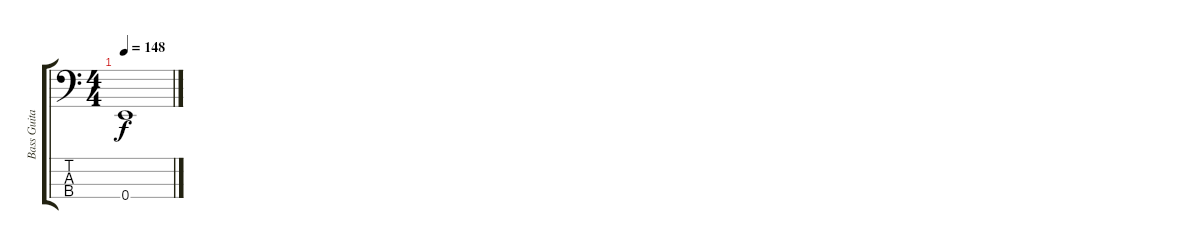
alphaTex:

\track ("Bass Guitar" "Bass Guita") {instrument electricbassfinger}
\staff {score tabs}
\tuning (G2 D2 A1 E1) {hide}
\ts (4 4)
\tempo 148
\clef f4
\ks c
0.4{t}.1{dy f}
